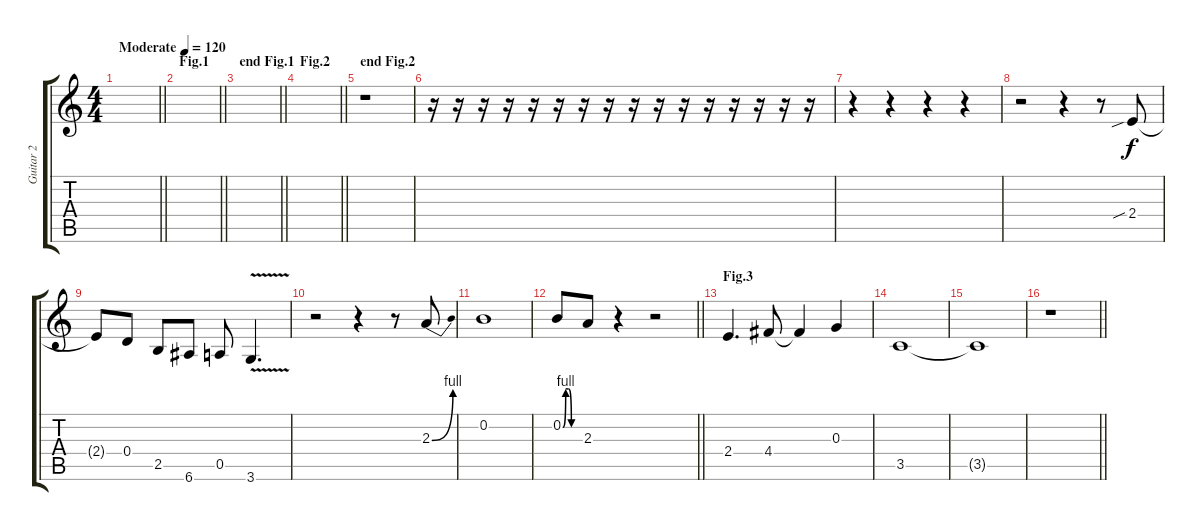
\track ("Guitar 2" "Guitar 2") {instrument overdrivenguitar}
\staff {score tabs}
\tuning (E4 B3 G3 D3 A2 E2) {hide}
\ts (4 4)
\tempo (120 "Moderate")
\clef g2
\barLineRight lightlight
\ks c
|
\section ("" "Fig.1")
\barLineRight lightlight
|
\section ("" "end Fig.1")
\barLineRight lightlight
|
\section ("" "Fig.2")
\barLineRight lightlight
|
\section ("" "end Fig.2")
r.1 |
r.16 r.16 r.16 r.16 r.16 r.16 r.16 r.16 r.16 r.16 r.16 r.16 r.16 r.16 r.16 r.16 |
r.4 r.4 r.4 r.4 |
r.2 r.4 r.8 2.4{sib}.8 |
2.4{t}.8 0.4.8 2.5.8 6.6.8 0.5.8 3.6{v}.4{d} |
r.2 r.4 r.8 2.3{be (bend 0 0 60 4)}.8 |
0.2.1 |
\barLineRight lightlight
0.2{be (custom 0 0 10 4 20 4 30 0 60 0)}.8 2.3.8 r.4 r.2 |
\section ("" "Fig.3")
2.4.4{d} 4.4.8 4.4{t}.4 0.3.4 |
3.5.1 |
3.5{t}.1 |
\barLineRight lightlight
r.1
